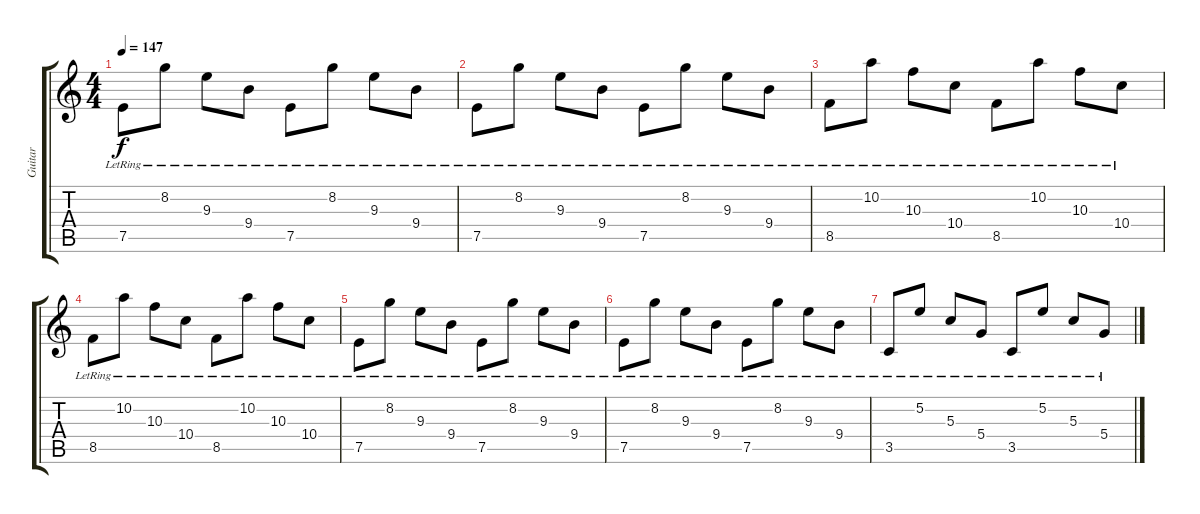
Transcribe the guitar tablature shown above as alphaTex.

\track ("Guitar" "Guitar") {instrument acousticguitarnylon}
\staff {score tabs}
\tuning (E4 B3 G3 D3 A2 E2) {hide}
\ts (4 4)
\tempo 147
\clef g2
\ks c
7.5{lr}.8{dy f} 8.2{lr}.8 9.3{lr}.8 9.4{lr}.8 7.5{lr}.8 8.2{lr}.8 9.3{lr}.8 9.4{lr}.8 |
7.5{lr}.8 8.2{lr}.8 9.3{lr}.8 9.4{lr}.8 7.5{lr}.8 8.2{lr}.8 9.3{lr}.8 9.4{lr}.8 |
8.5{lr}.8 10.2{lr}.8 10.3{lr}.8 10.4{lr}.8 8.5{lr}.8 10.2{lr}.8 10.3{lr}.8 10.4{lr}.8 |
8.5{lr}.8{volume 0} 10.2{lr}.8 10.3{lr}.8 10.4{lr}.8 8.5{lr}.8 10.2{lr}.8 10.3{lr}.8 10.4{lr}.8 |
7.5{lr}.8 8.2{lr}.8 9.3{lr}.8 9.4{lr}.8 7.5{lr}.8 8.2{lr}.8 9.3{lr}.8 9.4{lr}.8 |
7.5{lr}.8 8.2{lr}.8 9.3{lr}.8 9.4{lr}.8 7.5{lr}.8 8.2{lr}.8 9.3{lr}.8 9.4{lr}.8 |
3.5{lr}.8 5.2{lr}.8 5.3{lr}.8 5.4{lr}.8 3.5{lr}.8 5.2{lr}.8 5.3{lr}.8 5.4{lr}.8
